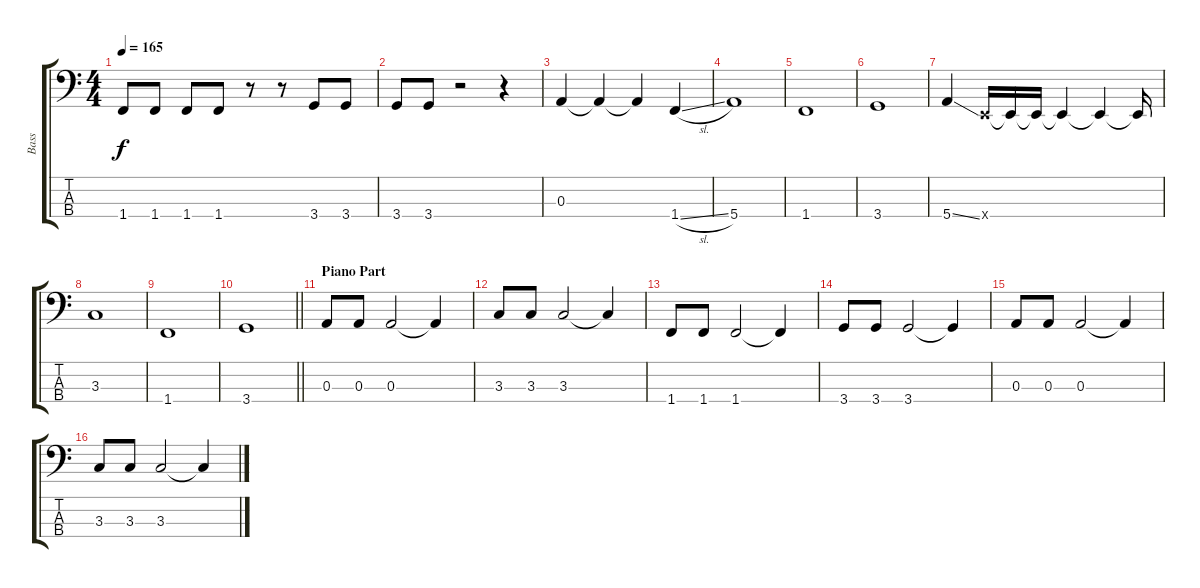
\track ("Bass" "Bass") {instrument electricbassfinger}
\staff {score tabs}
\tuning (G2 D2 A1 E1) {hide}
\ts (4 4)
\tempo 165
\clef f4
\ks c
1.4.8{dy f} 1.4.8 1.4.8 1.4.8 r.8 r.8 3.4.8 3.4.8 |
3.4.8 3.4.8 r.2 r.4 |
0.3.4 0.3{t}.4 0.3{t}.4 1.4{sl}.4 |
5.4.1 |
1.4.1 |
3.4.1 |
5.4{ss}.4 0.4{x}.16 0.4{t}.16 0.4{t}.16 0.4{t}.4 0.4{t}.4 0.4{t}.16 |
3.3.1 |
1.4.1 |
\barLineRight lightlight
3.4.1 |
\section ("" "Piano Part")
0.3.8 0.3.8 0.3.2 0.3{t}.4 |
3.3.8 3.3.8 3.3.2 3.3{t}.4 |
1.4.8 1.4.8 1.4.2 1.4{t}.4 |
3.4.8 3.4.8 3.4.2 3.4{t}.4 |
0.3.8 0.3.8 0.3.2 0.3{t}.4 |
3.3.8 3.3.8 3.3.2 3.3{t}.4
